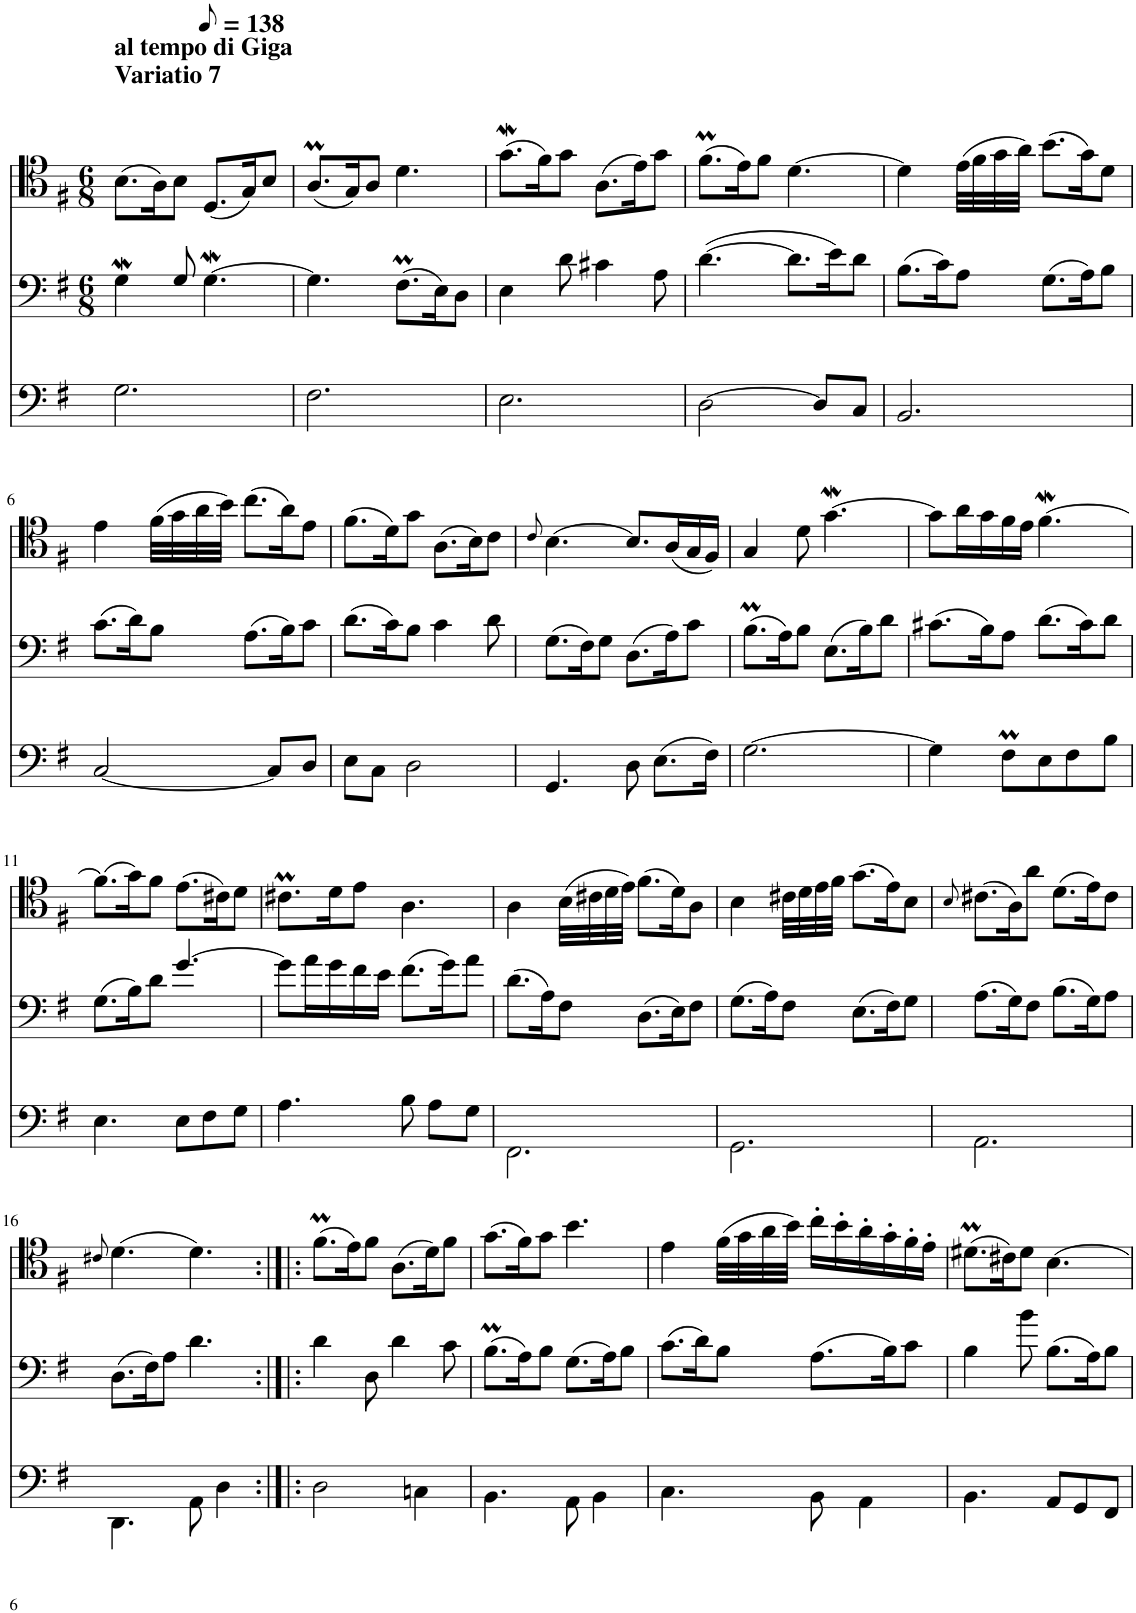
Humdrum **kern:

**kern	**kern	**kern
*part3	*part2	*part1
*staff3	*staff2	*staff1
*I"Cello	*I"Cello	*I"Cello
!!LO:PB:g=z
*clefF4	*clefF4	*clefC4
*k[f#]	*k[f#]	*k[f#]
*M3/8	*M6/8	*M6/8
*MM69	*MM69	*MM69
=1	=1	=1
!	!	!LO:TX:a:B:t=Variatio 7
!	!	!LO:TX:a:B:t=al tempo di Giga
[4.G\	4Gw\	(8.B\L
.	.	16A\K)
.	8G/	8B\J
4.ryy	[4.Gw\	(8.D/L
.	.	16G/K)
.	.	8B/J
=2	=2	=2
[4.F#\	4.G\]	(8.AM/L
.	.	16G/K)
.	.	8A/J
4.G\]	(8.F#m\L	4.d\
.	16E\K)	.
.	8D\J	.
=3	=3	=3
[4.E\	4E\	(8.gw\L
.	.	16f#\K)
.	8d\	8g\J
4.F#\]	4c#X\	(8.A\L
.	.	16e\K)
.	8A\	8g\J
=4	=4	=4
[4.D\	([4.d\	(8.f#m\L
.	.	16e\K)
.	.	8f#\J
4.E\]	8.d\L]	[4.d\
.	16e\K)	.
.	8d\J	.
8D/L]	4ryy	4ryy
8C/J	.	.
=5	=5	=5
[4.BB/	(8.B\L	4d\]
.	16c\K)	.
.	8A\J	(32e\LLL
.	.	32f#\
.	.	32g\
.	.	32a\JJJ)
8D\_	(8.G\L	(8.b\L
4ryy	.	.
.	16A\K)	16g\K)
.	8B\J	8d\J
!!LO:LB:g=z
=6	=6	=6
[4.C/	(8.c\L	4e\
.	16d\K)	.
.	8B\J	(32f#\LLL
.	.	32g\
.	.	32a\
.	.	32b\JJJ)
4.BB/]	(8.A\L	(8.cc\L
.	16B\K)	16a\K)
.	8c\J	8e\J
8C/L]	4ryy	4ryy
8D/J	.	.
=7	=7	=7
8E\L	(8.d\L	(8.f#\L
8C/_	.	.
.	16c\K)	16d\K)
8C\J	8B\J	8g\J
[8D\	4c\	(8.A\L
4ryy	.	.
.	.	16B\K)
.	8d\	8c\J
=8	=8	=8
.	.	8qc/
4.GG/	(8.G\L	[4.B\
.	16F#\K)	.
.	8G\J	.
4.D\]	(8.D\L	8.B/L]
.	16A\K)	(16A/L
.	8c\J	16G/
.	.	16F#/JJ)
8D\	4.ryy	4.ryy
(8.E\L	.	.
16F#\Jk)	.	.
=9	=9	=9
[4.G\	(8.Bm\L	4G/
.	16A\K)	.
.	8B\J	8d\
4.ryy	(8.E\L	[4.gw\
.	16B\K)	.
.	8d\J	.
=10	=10	=10
4G\]	(8.c#X\L	8g\L]
.	.	16a\L
.	16B\K)	16g\
4.G\_	8A\J	16f#\
.	.	16e\JJ
.	(8.d\L	[4.f#W\
.	16c#\K)	.
8F#m\L	8d\J	.
8E\	4.ryy	4.ryy
8F#\	.	.
8B\J	.	.
!!LO:LB:g=z
=11	=11	=11
4.E\	(8.G\L	(8.f#\L]
.	16B\K)	16g\K)
.	8d\J	8f#\J
8E\L	[4.g/	(8.e\L
8F#\	.	.
.	.	16c#X\K)
8G\J	.	8d\J
=12	=12	=12
4.A\	8g\L]	8.c#Xm\L
.	16a\L	.
.	16g\	16d\K
.	16f#\	8e\J
.	16e\JJ	.
8B\	(8.f#\L	4.A\
8A\L	.	.
.	16g\K)	.
8G\J	8a\J	.
=13	=13	=13
[4.FF#\	(8.d\L	4A\
.	16A\K)	.
.	8F#\J	(32B\LLL
.	.	32c#X\
.	.	32d\
.	.	32e\JJJ)
4.ryy	(8.D\L	(8.f#\L
.	16E\K)	16d\K)
.	8F#\J	8A\J
=14	=14	=14
[4.GG\	(8.G\L	4B\
.	16A\K)	.
.	8F#\J	32c#X\LLL
.	.	32d\
.	.	32e\
.	.	32f#\JJJ
4.FF#\]	(8.E\L	(8.g\L
.	16F#\K)	16e\K)
.	8G\J	8B\J
=15	=15	=15
.	.	8qB/
[4.AA\	(8.A\L	(8.c#X\L
.	16G\K)	16A\K)
.	8F#\J	8a\J
4.GG\]	(8.B\L	(8.d\L
.	16G\K)	16e\K)
.	8A\J	8c#\J
!!LO:LB:g=z
=16	=16	=16
.	.	8qc#X/
4.DD\	(8.D\L	(4.d\
.	16F#\K)	.
.	8A\J	.
4.AA\]	4.d\	4.d\)
8AA\	4.ryy	4.ryy
4D\	.	.
=17:|!|:	=17:|!|:	=17:|!|:
[4.D\	4d\	(8.f#m\L
.	.	16e\K)
.	8D\	8f#\J
8ryy	4d\	(8.A\L
4Cn\	.	.
.	.	16d\K)
.	8c\	8f#\J
=18	=18	=18
4.BB\	(8.Bm\L	(8.g\L
.	16A\K)	16f#\K)
.	8B\J	8g\J
8D\]	(8.G\L	4.b\
8AA\	.	.
.	16A\K)	.
4BB\	8B\J	.
.	8ryy	8ryy
=19	=19	=19
4.C\	(8.c\L	4e\
.	16d\K)	.
.	8B\J	(32f#\LLL
.	.	32g\
.	.	32a\
.	.	32b\JJJ)
8BB\	(8.A\L	16cc'\LL
.	.	16b'\
4AA\	.	16a'\
.	16B\K)	16g'\
.	8c\J	16f#'\
.	.	16e'\JJ
=20	=20	=20
4.BB\	4B\	(8.d#Xm\L
.	.	16c#X\K)
.	8b\	8d#\J
8AA/L	(8.B\L	[4.B\
8GG/	.	.
.	16A\K)	.
8FF#/J	8B\J	.
=	=	=
*-	*-	*-
